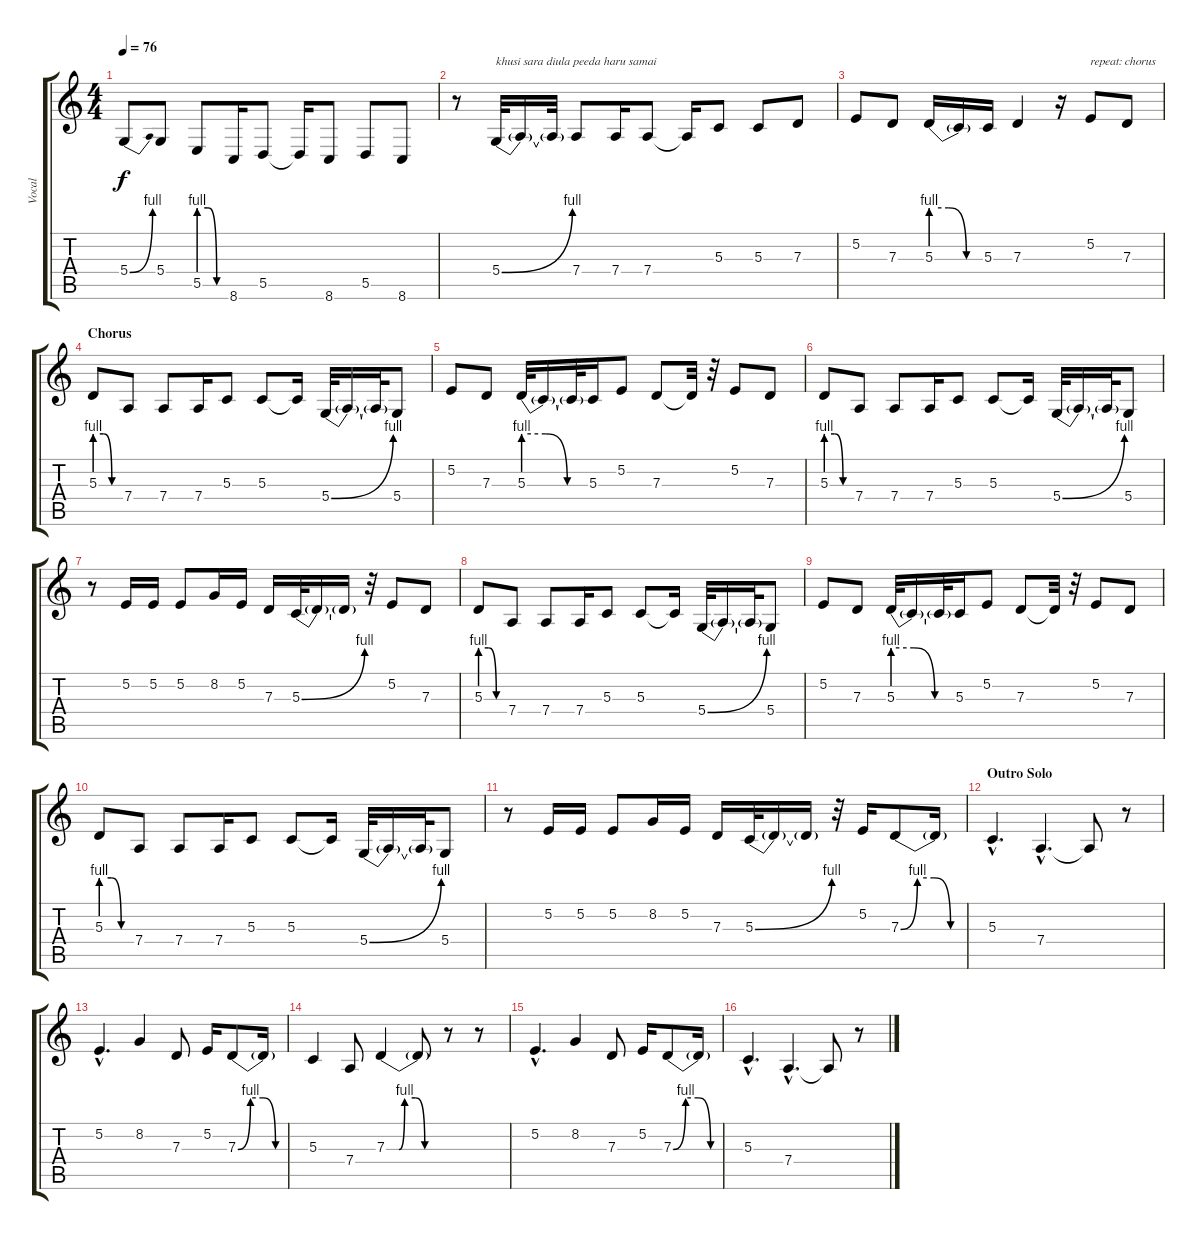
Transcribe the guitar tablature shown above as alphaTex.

\track ("Vocal" "Vocal") {instrument flute}
\staff {score tabs}
\tuning (E4 B3 G3 D3 A2 E2) {hide}
\ts (4 4)
\tempo 76
\clef g2
\ks c
5.4{be (bend 0 0 60 4)}.8{dy f} 5.4.8 5.5{be (custom 0 4 20 4 40 0 60 0)}.8 8.6.16 5.5.8 5.5{t}.16 8.6.8 5.5.8 8.6.8 |
r.8 5.4{be (bend 0 0 60 4)}.32{txt "khusi sara diula peeda haru samai"} 5.4{t}.16 5.4{t}.32 7.4.8 7.4.16 7.4.8 7.4{t}.16 5.3.8 5.3.8 7.3.8 |
5.2.8 7.3.8 5.3{be (custom 0 4 20 4 40 0 60 0)}.16 5.3{t}.16 5.3.16 7.3.4 r.16 5.2.8{txt "repeat: chorus"} 7.3.8 |
\section ("" "Chorus")
5.3{be (custom 0 4 20 4 40 0 60 0)}.8 7.4.8 7.4.8 7.4.16 5.3.8 5.3.8 5.3{t}.16 5.4{be (bend 0 0 60 4)}.32 5.4{t}.16 5.4{t}.32 5.4.8 |
5.2.8 7.3.8 5.3{be (custom 0 4 20 4 40 0 60 0)}.32 5.3{t}.16 5.3{t}.32 5.3.16 5.2.8 7.3.8 7.3{t}.32 r.32 5.2.8 7.3.8 |
5.3{be (custom 0 4 20 4 40 0 60 0)}.8 7.4.8 7.4.8 7.4.16 5.3.8 5.3.8 5.3{t}.16 5.4{be (bend 0 0 60 4)}.32 5.4{t}.16 5.4{t}.32 5.4.8 |
r.8 5.2.16 5.2.16 5.2.8 8.2.16 5.2.16 7.3.16 5.3{be (bend 0 0 60 4)}.32 5.3{t}.16 5.3{t}.16 r.32 5.2.8 7.3.8 |
5.3{be (custom 0 4 20 4 40 0 60 0)}.8 7.4.8 7.4.8 7.4.16 5.3.8 5.3.8 5.3{t}.16 5.4{be (bend 0 0 60 4)}.32 5.4{t}.16 5.4{t}.32 5.4.8 |
5.2.8 7.3.8 5.3{be (custom 0 4 20 4 40 0 60 0)}.32 5.3{t}.16 5.3{t}.32 5.3.16 5.2.8 7.3.8 7.3{t}.32 r.32 5.2.8 7.3.8 |
5.3{be (custom 0 4 20 4 40 0 60 0)}.8 7.4.8 7.4.8 7.4.16 5.3.8 5.3.8 5.3{t}.16 5.4{be (bend 0 0 60 4)}.32 5.4{t}.16 5.4{t}.32 5.4.8 |
r.8 5.2.16 5.2.16 5.2.8 8.2.16 5.2.16 7.3.16 5.3{be (bend 0 0 60 4)}.32 5.3{t}.16 5.3{t}.16 r.32 5.2.16 7.3{be (custom 0 0 15 4 30 4 45 0 60 0)}.8 7.3{t}.16 |
\section ("" "Outro Solo")
5.3{hac}.4{d} 7.4{hac}.4{d} 7.4{t}.8 r.8 |
5.2{hac}.4{d} 8.2.4 7.3.8 5.2.16 7.3{be (custom 0 0 15 4 30 4 45 0 60 0)}.8 7.3{t}.16 |
5.3.4 7.4.8 7.3{be (custom 0 0 13 0 19 4 30 4 40 0 45 0 60 0)}.4 7.3{t}.8 r.8 r.8 |
5.2{hac}.4{d} 8.2.4 7.3.8 5.2.16 7.3{be (custom 0 0 15 4 30 4 45 0 60 0)}.8 7.3{t}.16 |
\section ("" "")
5.3{hac}.4{d} 7.4{hac}.4{d} 7.4{t}.8 r.8
